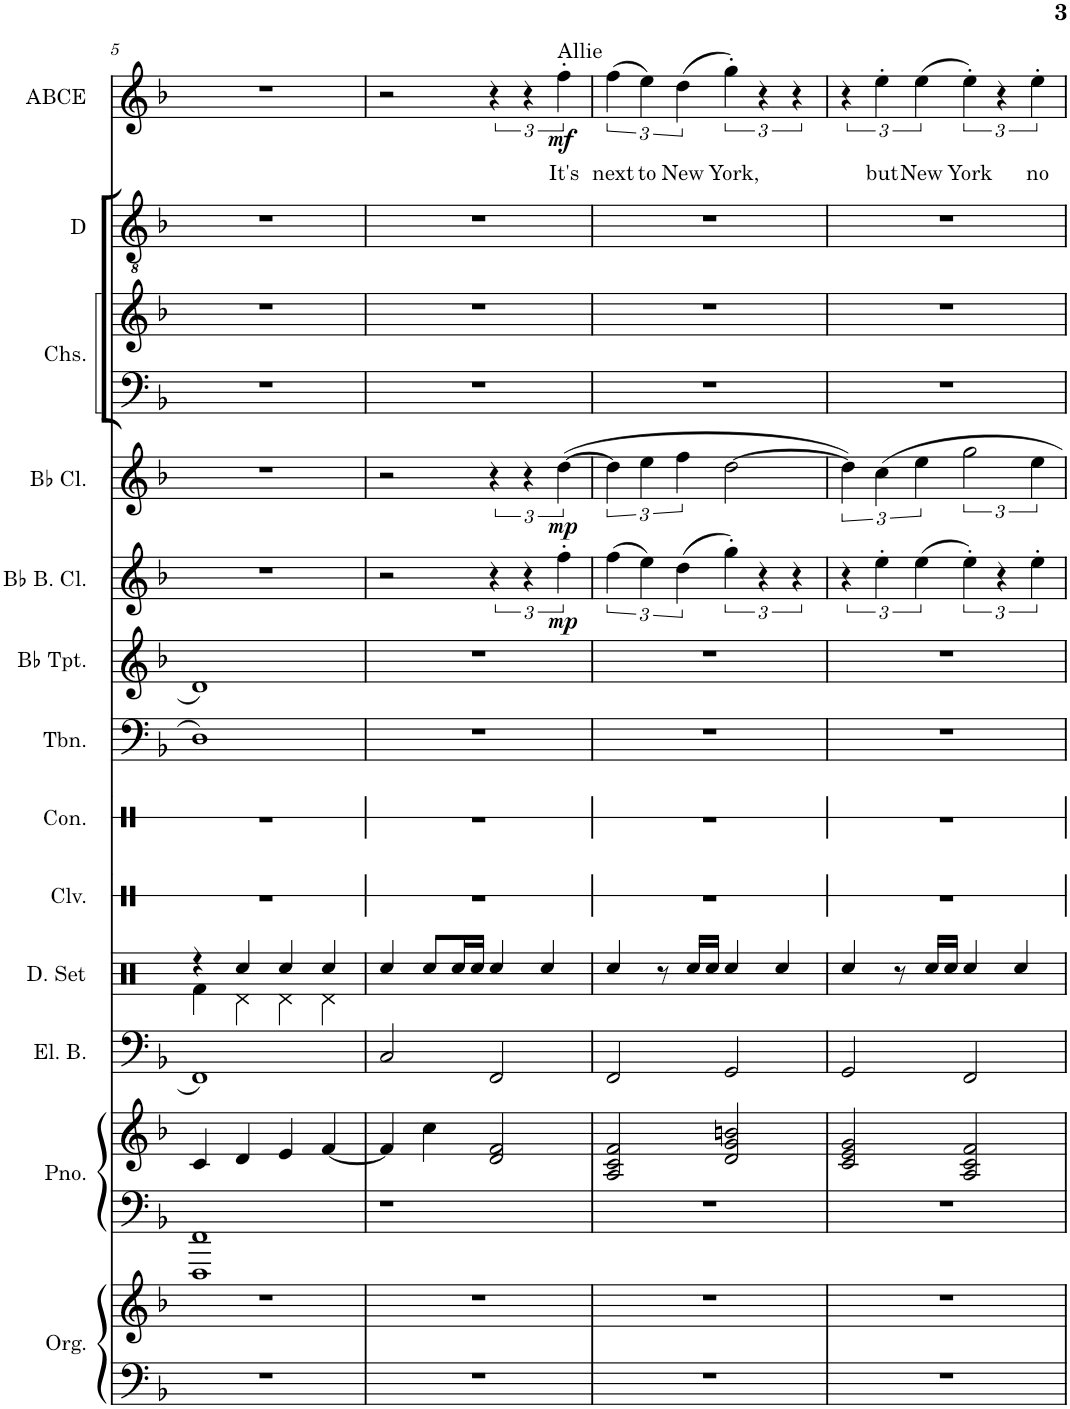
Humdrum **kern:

**kern	**kern	**kern	**kern	**kern	**kern	**kern	**kern	**kern	**kern	**kern	**dynam	**kern	**dynam	**kern	**kern	**kern	**kern	**text	**dynam
*part13	*part13	*part12	*part12	*part11	*part10	*part9	*part8	*part7	*part6	*part5	*part5	*part4	*part4	*part3	*part3	*part2	*part1	*part1	*part1
*staff16	*staff15	*staff14	*staff13	*staff12	*staff11	*staff10	*staff9	*staff8	*staff7	*staff6	*staff6	*staff5	*staff5	*staff4	*staff3	*staff2	*staff1	*staff1	*staff1
*I"Organ	*	*I"Piano	*	*I"Electric Bass	*I"Drumset	*I"Claves	*I"Congas	*I"Trombone	*I"Bb Trumpet	*I"Bb Bass Clarinet	*	*I"Bb Clarinet	*	*I"Chorus	*	*I"Dan	*I"Allie Belle Celle Ellie	*	*
*I'Org.	*	*I'Pno.	*	*I'El. B.	*I'D. Set	*I'Clv.	*I'Con.	*I'Tbn.	*I'Bb Tpt.	*I'Bb B. Cl.	*	*I'Bb Cl.	*	*I'Chs.	*	*I'D	*I'ABCE	*	*
!!LO:PB:g=z
*clefF4	*clefG2	*clefF4	*clefG2	*clefF4	*clefX	*clefX	*clefX	*clefF4	*clefG2	*clefG2	*	*clefG2	*	*clefF4	*clefG2	*clefGv2	*clefG2	*	*
*	*	*	*	*Trd7c12	*	*	*	*	*Trd1c2	*Trd8c14	*	*Trd1c2	*	*	*	*Trd8c14	*Trd1c2	*	*
*k[b-]	*k[b-]	*k[b-]	*k[b-]	*k[b-]	*k[]	*k[]	*k[]	*k[b-]	*k[b-]	*k[b-]	*	*k[b-]	*	*k[b-]	*k[b-]	*k[b-]	*k[b-]	*	*
*M4/4	*M4/4	*M4/4	*M4/4	*M4/4	*M4/4	*M4/4	*M4/4	*M4/4	*M4/4	*M4/4	*	*M4/4	*	*M4/4	*M4/4	*M4/4	*M4/4	*	*
=5	=5	=5	=5	=5	=5	=5	=5	=5	=5	=5	=5	=5	=5	=5	=5	=5	=5	=5	=5
*	*	*	*	*	*^	*	*	*	*	*	*	*	*	*	*	*	*	*	*
1r	1r	1FFF 1FF	4c/	1FF	4r	4Rf\	1r	1r	1D	1d	1r	.	1r	.	1r	1r	1r	1r	.	.
.	.	.	4d/	.	4Rcc/	4Rd\	.	.	.	.	.	.	.	.	.	.	.	.	.	.
.	.	.	4e/	.	4Rcc/	4Rd\	.	.	.	.	.	.	.	.	.	.	.	.	.	.
.	.	.	[4f/	.	4Rcc/	4Rd\	.	.	.	.	.	.	.	.	.	.	.	.	.	.
*	*	*	*	*	*v	*v	*	*	*	*	*	*	*	*	*	*	*	*	*	*
=6	=6	=6	=6	=6	=6	=6	=6	=6	=6	=6	=6	=6	=6	=6	=6	=6	=6	=6	=6
1r	1r	1r	4f/]	2C/	4Rcc/	1r	1r	1r	1r	2r	.	2r	.	1r	1r	1r	2r	.	.
.	.	.	4cc\	.	8Rcc/L	.	.	.	.	.	.	.	.	.	.	.	.	.	.
.	.	.	.	.	16Rcc/L	.	.	.	.	.	.	.	.	.	.	.	.	.	.
.	.	.	.	.	16Rcc/JJ	.	.	.	.	.	.	.	.	.	.	.	.	.	.
.	.	.	2d/ 2f/	2FF/	4Rcc/	.	.	.	.	6r	.	6r	.	.	.	.	6r	.	.
.	.	.	.	.	.	.	.	.	.	6r	.	6r	.	.	.	.	6r	.	.
.	.	.	.	.	4Rcc/	.	.	.	.	.	.	.	.	.	.	.	.	.	.
!	!	!	!	!	!	!	!	!	!	!	!	!	!	!	!	!	!LO:TX:a:t=Allie	!	!
!	!	!	!	!	!	!	!	!	!	!	!LO:DY:b	!	!LO:DY:b	!	!	!	!	!LO:LY:b	!LO:DY:b
.	.	.	.	.	.	.	.	.	.	6ff'\	mp	([6dd\	mp	.	.	.	6ff'\	It's	mf
=7	=7	=7	=7	=7	=7	=7	=7	=7	=7	=7	=7	=7	=7	=7	=7	=7	=7	=7	=7
!	!	!	!	!	!	!	!	!	!	!	!	!	!	!	!	!	!	!LO:LY:b	!
1r	1r	1r	2A/ 2c/ 2f/	2FF/	4Rcc/	1r	1r	1r	1r	(6ff\	.	6dd\]	.	1r	1r	1r	(6ff\	next	.
!	!	!	!	!	!	!	!	!	!	!	!	!	!	!	!	!	!	!LO:LY:b	!
.	.	.	.	.	.	.	.	.	.	6ee\)	.	6ee\	.	.	.	.	6ee\)	to	.
.	.	.	.	.	8r	.	.	.	.	.	.	.	.	.	.	.	.	.	.
!	!	!	!	!	!	!	!	!	!	!	!	!	!	!	!	!	!	!LO:LY:b	!
.	.	.	.	.	.	.	.	.	.	(6dd\	.	6ff\	.	.	.	.	(6dd\	New	.
.	.	.	.	.	16Rcc/LL	.	.	.	.	.	.	.	.	.	.	.	.	.	.
.	.	.	.	.	16Rcc/JJ	.	.	.	.	.	.	.	.	.	.	.	.	.	.
!	!	!	!	!	!	!	!	!	!	!	!	!	!	!	!	!	!	!LO:LY:b	!
.	.	.	2d/ 2g/ 2bn/	2GG/	4Rcc/	.	.	.	.	6gg'\)	.	[2dd\	.	.	.	.	6gg'\)	York,	.
.	.	.	.	.	.	.	.	.	.	6r	.	.	.	.	.	.	6r	.	.
.	.	.	.	.	4Rcc/	.	.	.	.	.	.	.	.	.	.	.	.	.	.
.	.	.	.	.	.	.	.	.	.	6r	.	.	.	.	.	.	6r	.	.
=8	=8	=8	=8	=8	=8	=8	=8	=8	=8	=8	=8	=8	=8	=8	=8	=8	=8	=8	=8
1r	1r	1r	2c/ 2e/ 2g/	2GG/	4Rcc/	1r	1r	1r	1r	6r	.	6dd\])	.	1r	1r	1r	6r	.	.
!	!	!	!	!	!	!	!	!	!	!	!	!	!	!	!	!	!	!LO:LY:b	!
.	.	.	.	.	.	.	.	.	.	6ee'\	.	6cc\	.	.	.	.	6ee'\	but	.
.	.	.	.	.	8r	.	.	.	.	.	.	.	.	.	.	.	.	.	.
!	!	!	!	!	!	!	!	!	!	!	!	!	!	!	!	!	!	!LO:LY:b	!
.	.	.	.	.	.	.	.	.	.	(6ee\	.	6ee\	.	.	.	.	(6ee\	New	.
.	.	.	.	.	16Rcc/LL	.	.	.	.	.	.	.	.	.	.	.	.	.	.
.	.	.	.	.	16Rcc/JJ	.	.	.	.	.	.	.	.	.	.	.	.	.	.
!	!	!	!	!	!	!	!	!	!	!	!	!	!	!	!	!	!	!LO:LY:b	!
.	.	.	2A/ 2c/ 2f/	2FF/	4Rcc/	.	.	.	.	6ee'\)	.	3gg\	.	.	.	.	6ee'\)	York	.
.	.	.	.	.	.	.	.	.	.	6r	.	.	.	.	.	.	6r	.	.
.	.	.	.	.	4Rcc/	.	.	.	.	.	.	.	.	.	.	.	.	.	.
!	!	!	!	!	!	!	!	!	!	!	!	!	!	!	!	!	!	!LO:LY:b	!
.	.	.	.	.	.	.	.	.	.	6ee'\	.	6ee\	.	.	.	.	6ee'\	no	.
=	=	=	=	=	=	=	=	=	=	=	=	=	=	=	=	=	=	=	=
*-	*-	*-	*-	*-	*-	*-	*-	*-	*-	*-	*-	*-	*-	*-	*-	*-	*-	*-	*-
